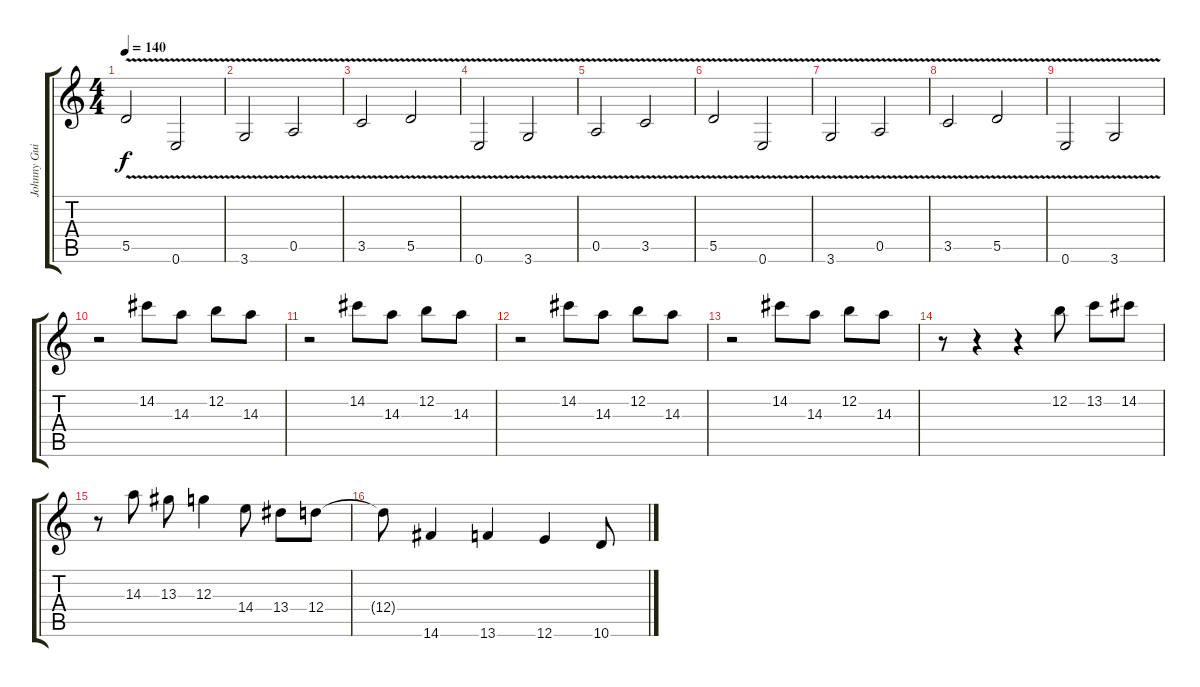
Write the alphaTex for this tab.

\track ("Johnny Guitar" "Johnny Gui") {instrument overdrivenguitar}
\staff {score tabs}
\tuning (E4 B3 G3 D3 A2 E2) {hide}
\ts (4 4)
\tempo 140
\clef g2
\ks c
5.5{v}.2{dy f} 0.6{v}.2 |
3.6{v}.2 0.5{v}.2 |
3.5{v}.2 5.5{v}.2 |
0.6{v}.2 3.6{v}.2 |
0.5{v}.2 3.5{v}.2 |
5.5{v}.2 0.6{v}.2 |
3.6{v}.2 0.5{v}.2 |
3.5{v}.2 5.5{v}.2 |
0.6{v}.2 3.6{v}.2 |
r.2 14.2.8 14.3.8 12.2.8 14.3.8 |
r.2 14.2.8 14.3.8 12.2.8 14.3.8 |
r.2 14.2.8 14.3.8 12.2.8 14.3.8 |
r.2 14.2.8 14.3.8 12.2.8 14.3.8 |
r.8 r.4 r.4 12.2.8 13.2.8 14.2.8 |
r.8 14.3.8 13.3.8 12.3.4 14.4.8 13.4.8 12.4.8 |
12.4{t}.8 14.6.4 13.6.4 12.6.4 10.6.8
